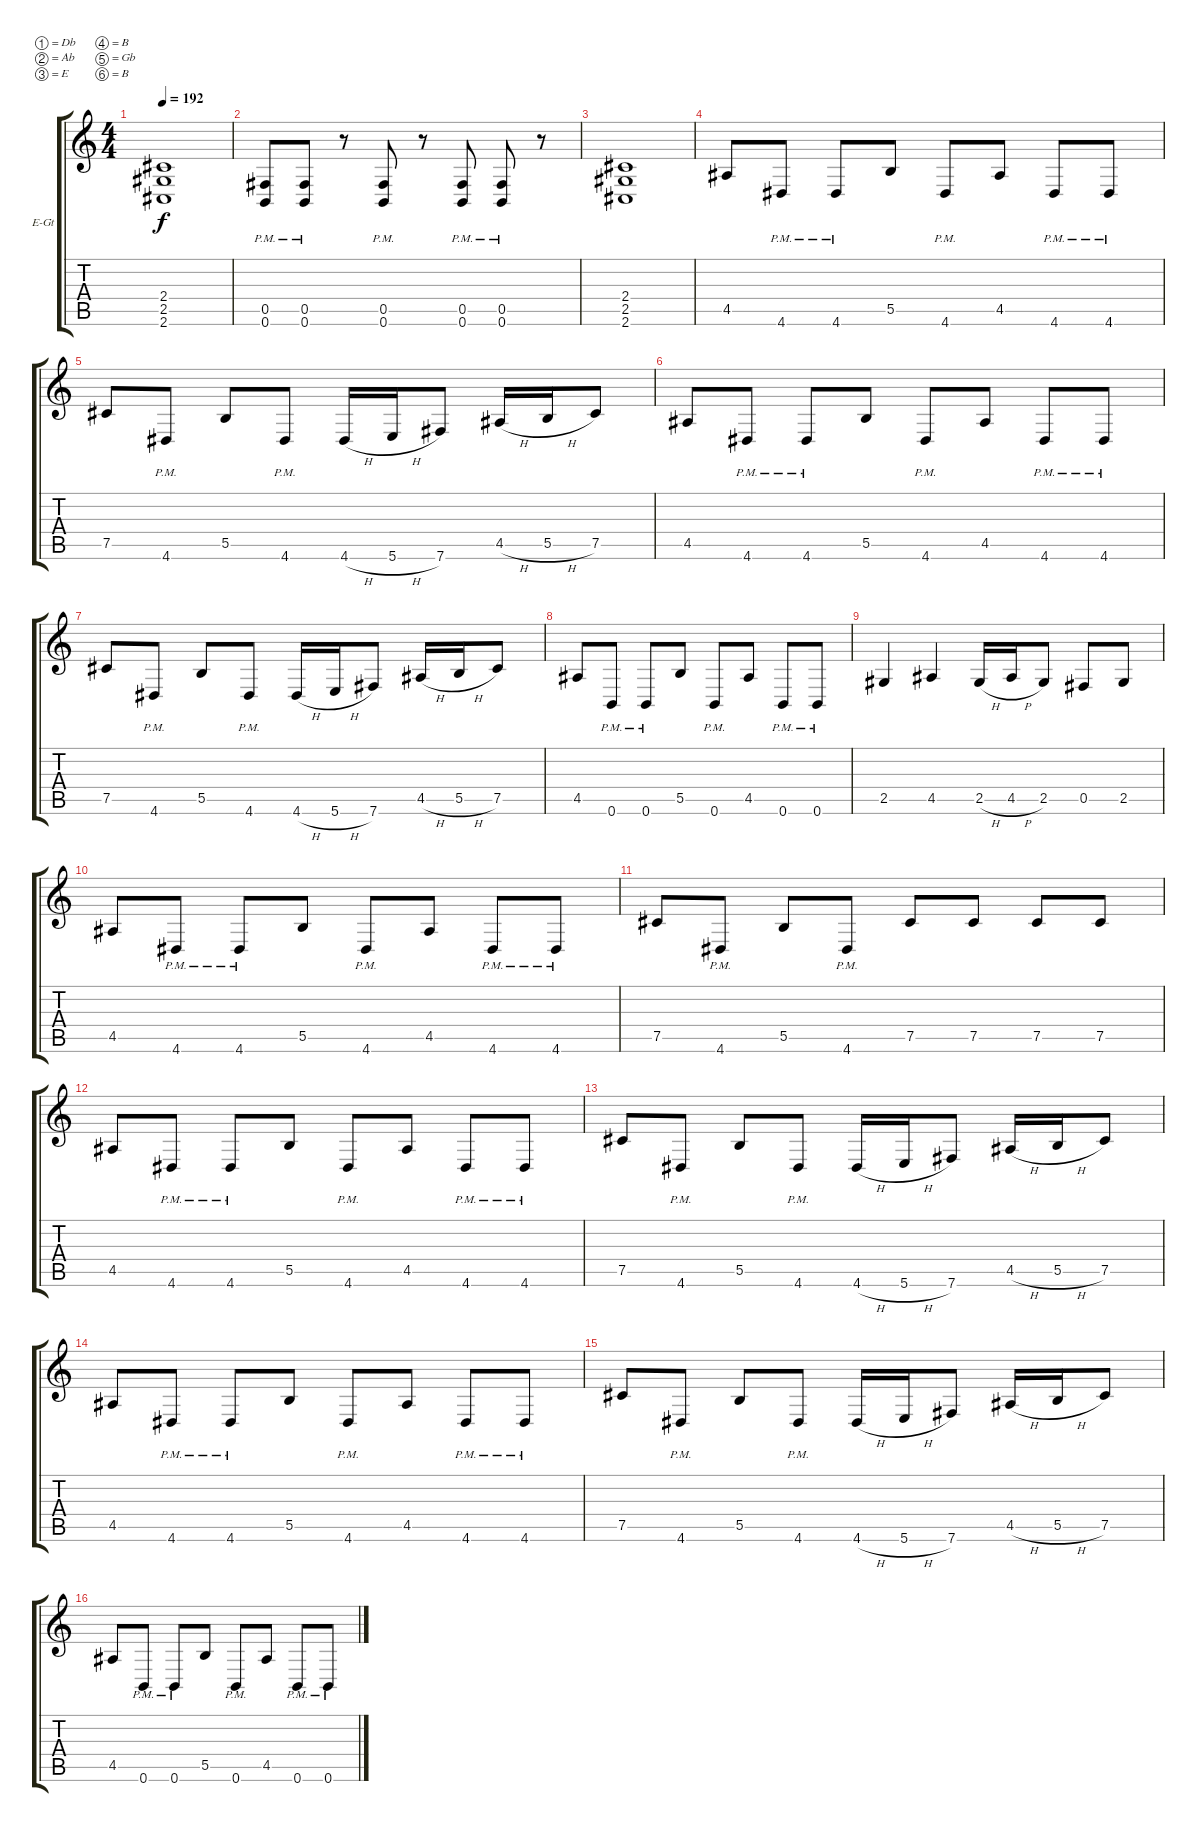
\bracketExtendMode groupsimilarinstruments
\firstSystemTrackNameOrientation horizontal
\otherSystemsTrackNameOrientation horizontal
\track ("Gary Smith " "E-Gt") {instrument distortionguitar}
\staff {score tabs}
\tuning (Db4 Ab3 E3 B2 Gb2 B1)
\ts (4 4)
\tempo 192
\clef g2
\ks aminor
(2.6 2.5 2.4).1{dy f} |
(0.6{pm} 0.5{pm}).8 (0.6{pm} 0.5{pm}).8 r.8 (0.6{pm} 0.5{pm}).8 r.8 (0.6{pm} 0.5{pm}).8 (0.6{pm} 0.5{pm}).8 r.8 |
(2.6 2.5 2.4).1 |
4.5.8 4.6{pm}.8 4.6{pm}.8 5.5.8 4.6{pm}.8 4.5.8 4.6{pm}.8 4.6{pm}.8 |
7.5.8 4.6{pm}.8 5.5.8 4.6{pm}.8 4.6{h}.16 5.6{h}.16 7.6.8 4.5{h}.16 5.5{h}.16 7.5.8 |
4.5.8 4.6{pm}.8 4.6{pm}.8 5.5.8 4.6{pm}.8 4.5.8 4.6{pm}.8 4.6{pm}.8 |
7.5.8 4.6{pm}.8 5.5.8 4.6{pm}.8 4.6{h}.16 5.6{h}.16 7.6.8 4.5{h}.16 5.5{h}.16 7.5.8 |
4.5.8 0.6{pm}.8 0.6{pm}.8 5.5.8 0.6{pm}.8 4.5.8 0.6{pm}.8 0.6{pm}.8 |
2.5.4 4.5.4 2.5{h}.16 4.5{h}.16 2.5.8 0.5.8 2.5.8 |
4.5.8 4.6{pm}.8 4.6{pm}.8 5.5.8 4.6{pm}.8 4.5.8 4.6{pm}.8 4.6{pm}.8 |
7.5.8 4.6{pm}.8 5.5.8 4.6{pm}.8 7.5.8 7.5.8 7.5.8 7.5.8 |
4.5.8 4.6{pm}.8 4.6{pm}.8 5.5.8 4.6{pm}.8 4.5.8 4.6{pm}.8 4.6{pm}.8 |
7.5.8 4.6{pm}.8 5.5.8 4.6{pm}.8 4.6{h}.16 5.6{h}.16 7.6.8 4.5{h}.16 5.5{h}.16 7.5.8 |
4.5.8 4.6{pm}.8 4.6{pm}.8 5.5.8 4.6{pm}.8 4.5.8 4.6{pm}.8 4.6{pm}.8 |
7.5.8 4.6{pm}.8 5.5.8 4.6{pm}.8 4.6{h}.16 5.6{h}.16 7.6.8 4.5{h}.16 5.5{h}.16 7.5.8 |
4.5.8 0.6{pm}.8 0.6{pm}.8 5.5.8 0.6{pm}.8 4.5.8 0.6{pm}.8 0.6{pm}.8
